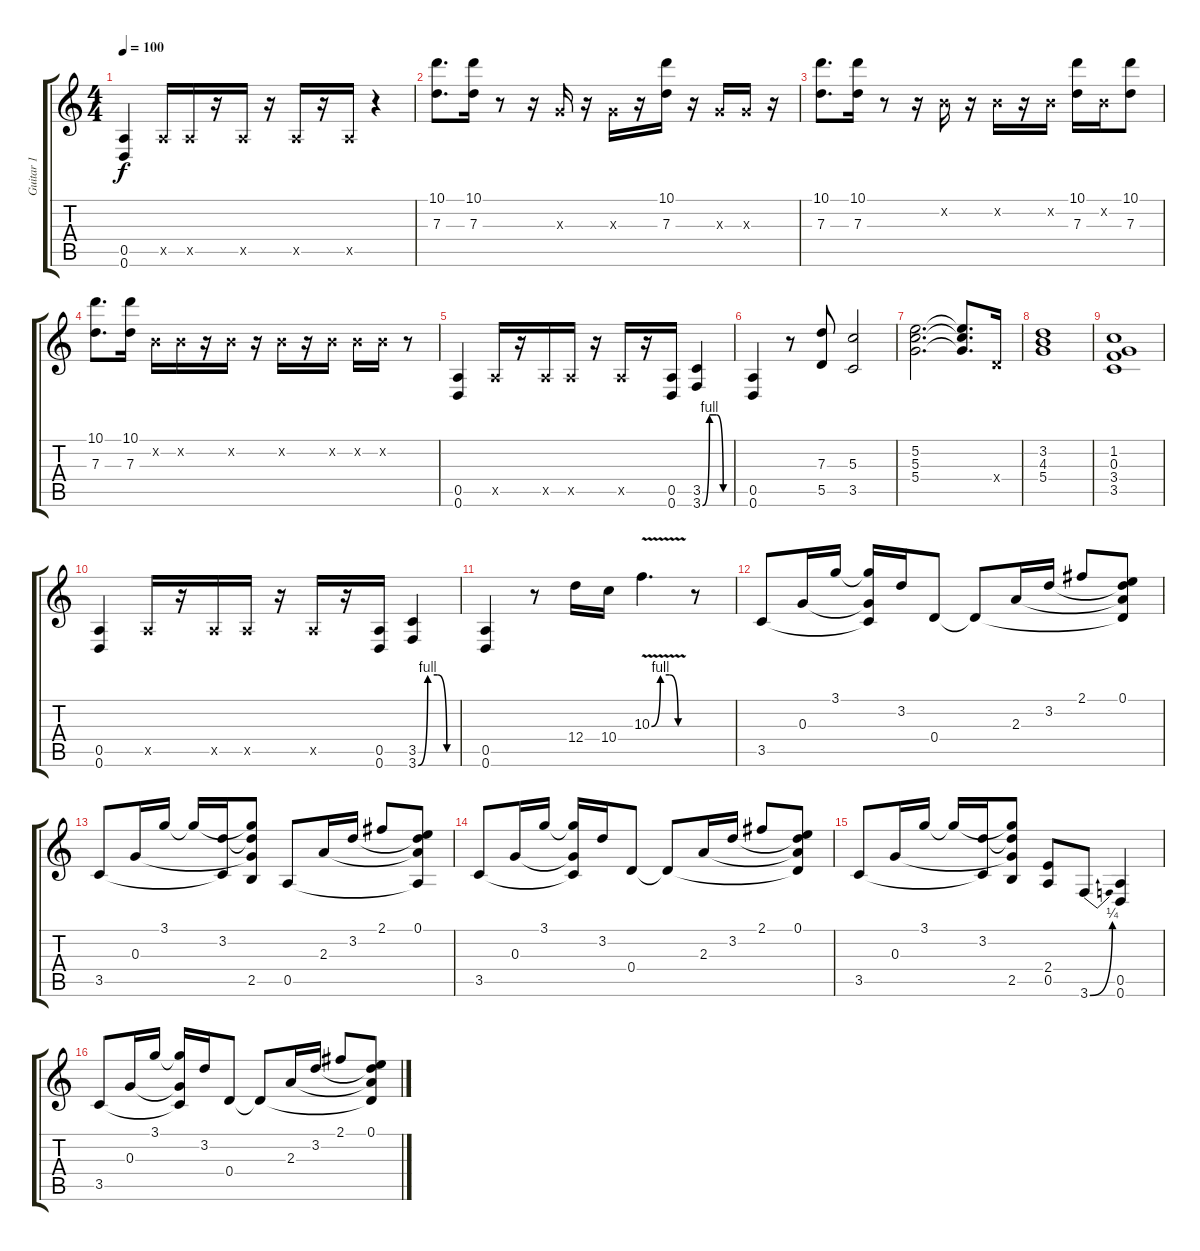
\track ("Guitar 1" "Guitar 1") {instrument distortionguitar}
\staff {score tabs}
\tuning (E4 B3 G3 D3 A2 D2) {hide}
\ts (4 4)
\tempo 100
\clef g2
\ks c
(0.5 0.6).4{dy f} 0.5{x}.16 0.5{x}.16 r.16 0.5{x}.16 r.16 0.5{x}.16 r.16 0.5{x}.16 r.4 |
(10.1 7.3).8{d} (10.1 7.3).16 r.8 r.16 0.3{x}.16 r.16 0.3{x}.16 r.16 (10.1 7.3).16 r.16 0.3{x}.16 0.3{x}.16 r.16 |
(10.1 7.3).8{d} (10.1 7.3).16 r.8 r.16 0.2{x}.16 r.16 0.2{x}.16 r.16 0.2{x}.16 (10.1 7.3).16 0.2{x}.16 (10.1 7.3).8 |
(10.1 7.3).8{d} (10.1 7.3).16 0.2{x}.16 0.2{x}.16 r.16 0.2{x}.16 r.16 0.2{x}.16 r.16 0.2{x}.16 0.2{x}.16 0.2{x}.16 r.8 |
(0.5 0.6).4 0.5{x}.16 r.16 0.5{x}.16 0.5{x}.16 r.16 0.5{x}.16 r.16 (0.5 0.6).16 (3.5 3.6{be (custom 0 0 15 4 30 4 45 0 60 0)}).4 |
(0.5 0.6).4 r.8 (7.3 5.5).8 (5.3 3.5).2 |
(5.2 5.3 5.4).2{d} (5.2{t} 5.3{t} 5.4{t}).8{d} 0.4{x}.16 |
(3.2 4.3 5.4).1 |
(1.2 0.3 3.4 3.5).1 |
(0.5 0.6).4 0.5{x}.16 r.16 0.5{x}.16 0.5{x}.16 r.16 0.5{x}.16 r.16 (0.5 0.6).16 (3.5 3.6{be (custom 0 0 15 4 30 4 45 0 60 0)}).4 |
(0.5 0.6).4 r.8 12.4.16 10.4.16 10.3{be (custom 0 0 15 4 30 4 45 0 60 0) v}.4{d} r.8 |
3.5.8 0.3.16 3.1.16 (3.1{t} 0.3{t} 3.5{t}).16 3.2.16 0.4.8 0.4{t}.8 2.3.16 3.2.16 2.1.8 (0.1 3.2{t} 2.3{t} 0.4{t}).8 |
3.5.8 0.3.16 3.1.16 3.1{t}.16 (3.2 3.5{t}).16 (3.1{t} 3.2{t} 0.3{t} 2.5).8 0.5.8 2.3.16 3.2.16 2.1.8 (0.1 3.2{t} 2.3{t} 0.5{t}).8 |
3.5.8 0.3.16 3.1.16 (3.1{t} 0.3{t} 3.5{t}).16 3.2.16 0.4.8 0.4{t}.8 2.3.16 3.2.16 2.1.8 (0.1 3.2{t} 2.3{t} 0.4{t}).8 |
3.5.8 0.3.16 3.1.16 3.1{t}.16 (3.2 3.5{t}).16 (3.1{t} 3.2{t} 0.3{t} 2.5).8 (2.4 0.5).8 3.6{be (bend 0 0 60 1)}.8 (0.5 0.6).4 |
3.5.8 0.3.16 3.1.16 (3.1{t} 0.3{t} 3.5{t}).16 3.2.16 0.4.8 0.4{t}.8 2.3.16 3.2.16 2.1.8 (0.1 3.2{t} 2.3{t} 0.4{t}).8
